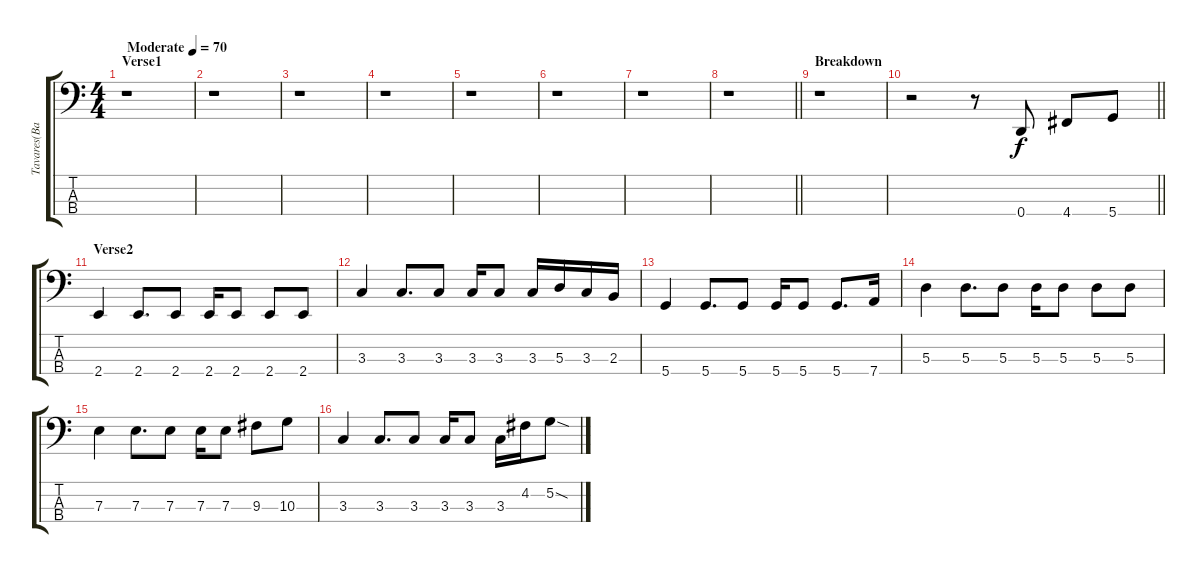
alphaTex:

\track ("Tavares(Baixo)" "Tavares(Ba") {instrument electricbasspick}
\staff {score tabs}
\tuning (G2 D2 A1 D1) {hide}
\ts (4 4)
\section ("" "Verse1")
\tempo (70 "Moderate")
\clef f4
\ks c
r.1{dy f instrument electricbasspick} |
r.1 |
r.1 |
r.1 |
r.1 |
r.1 |
r.1 |
\barLineRight lightlight
r.1 |
\section ("" "Breakdown")
r.1 |
\barLineRight lightlight
r.2 r.8 0.4.8 4.4.8 5.4.8 |
\section ("" "Verse2")
2.4.4 2.4.8{d} 2.4.8 2.4.16 2.4.8 2.4.8 2.4.8 |
3.3.4 3.3.8{d} 3.3.8 3.3.16 3.3.8 3.3.16 5.3.16 3.3.16 2.3.16 |
5.4.4 5.4.8{d} 5.4.8 5.4.16 5.4.8 5.4.8{d} 7.4.16 |
5.3.4 5.3.8{d} 5.3.8 5.3.16 5.3.8 5.3.8 5.3.8 |
7.3.4 7.3.8{d} 7.3.8 7.3.16 7.3.8 9.3.8 10.3.8 |
3.3.4 3.3.8{d} 3.3.8 3.3.16 3.3.8 3.3.16 4.2.16 5.2{sod}.8
